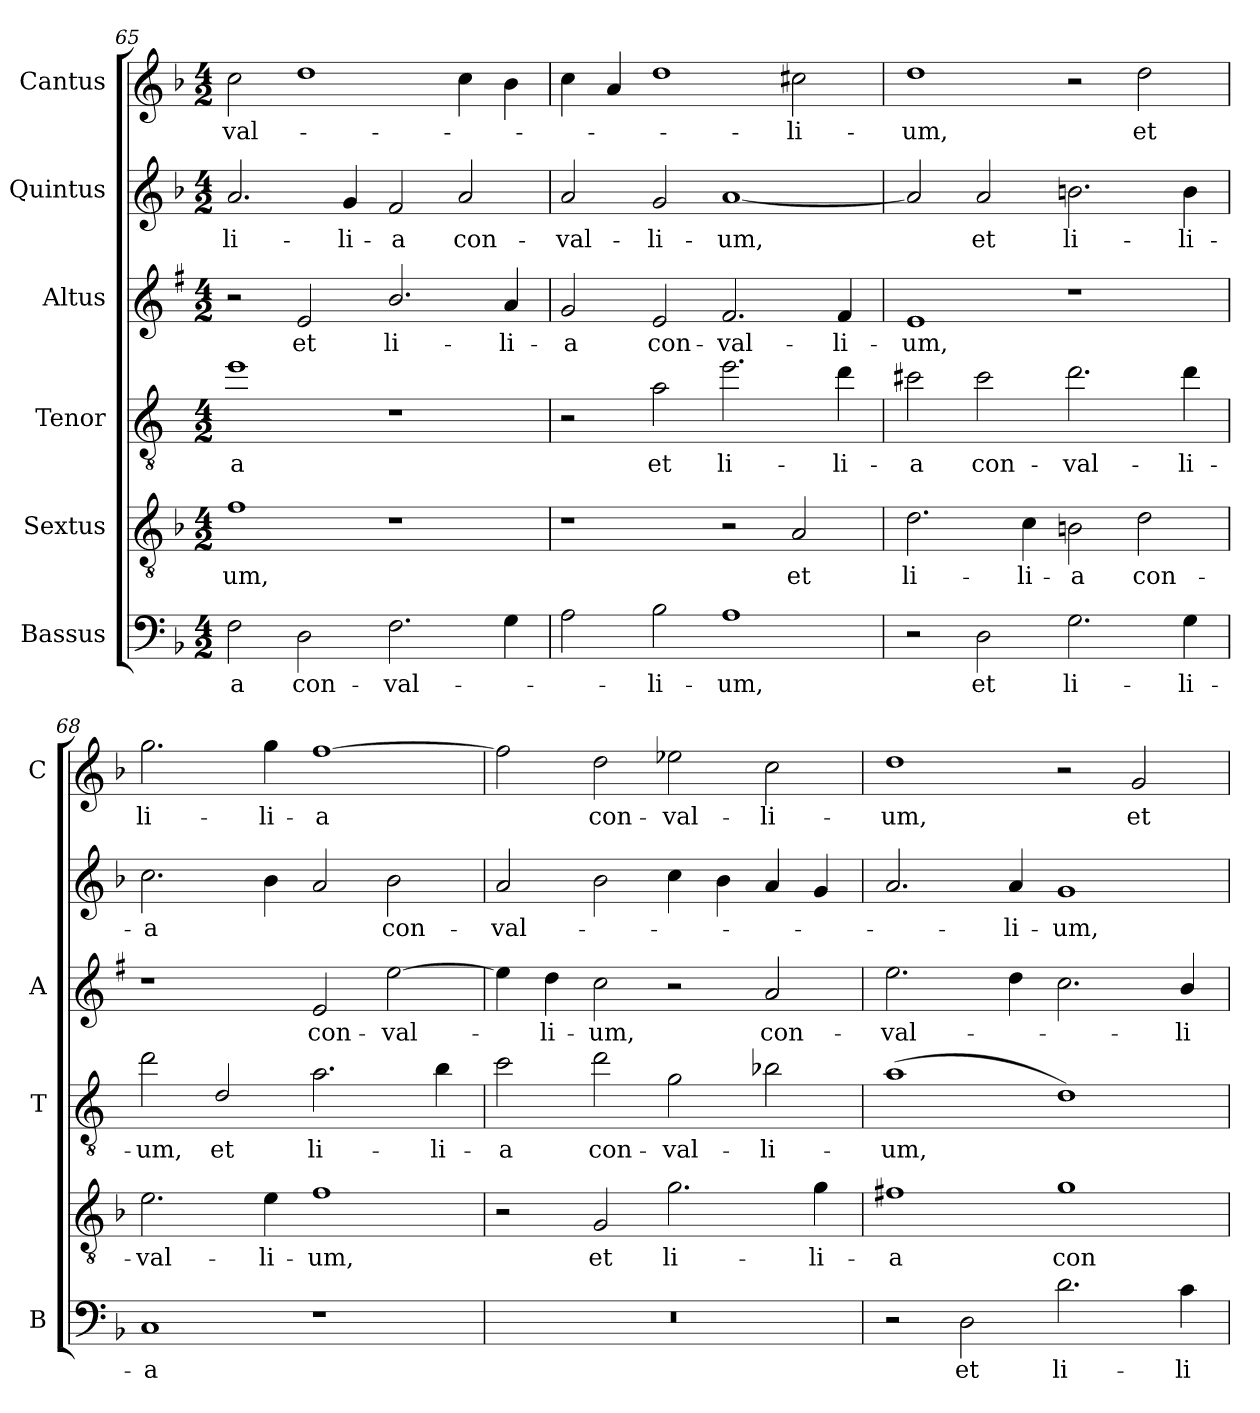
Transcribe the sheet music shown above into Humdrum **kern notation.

**kern	**text	**kern	**text	**kern	**text	**kern	**text	**kern	**text	**kern	**text
*part6	*part6	*part5	*part5	*part4	*part4	*part3	*part3	*part2	*part2	*part1	*part1
*staff6	*staff6	*staff5	*staff5	*staff4	*staff4	*staff3	*staff3	*staff2	*staff2	*staff1	*staff1
*I"Bassus	*	*I"Sextus	*	*I"Tenor	*	*I"Altus	*	*I"Quintus	*	*I"Cantus	*
*I'B	*	*	*	*I'T	*	*I'A	*	*	*	*I'C	*
*clefF4	*	*clefGv2	*	*clefGv2	*	*clefG2	*	*clefG2	*	*clefG2	*
*	*	*	*	*ITrd4c7	*	*ITrd1c2	*	*	*	*	*
*k[b-]	*	*k[b-]	*	*k[b-]	*	*k[b-]	*	*k[b-]	*	*k[b-]	*
*F:	*	*F:	*	*F:	*	*F:	*	*F:	*	*F:	*
*M4/2	*	*M4/2	*	*M4/2	*	*M4/2	*	*M4/2	*	*M4/2	*
=65	=65	=65	=65	=65	=65	=65	=65	=65	=65	=65	=65
!	!LO:LY:b	!	!LO:LY:b	!	!LO:LY:b	!	!	!	!LO:LY:b	!	!LO:LY:b
2F\	-a	1f	-um,	1a	-a	2r	.	2.a/	li-	2cc\	-val-
!	!LO:LY:b	!	!	!	!	!	!LO:LY:b	!	!	!	!
2D\	con-	.	.	.	.	2d/	et	.	.	1dd	.
!	!	!	!	!	!	!	!	!	!LO:LY:b	!	!
.	.	.	.	.	.	.	.	4g/	-li-	.	.
!	!LO:LY:b	!	!	!	!	!	!LO:LY:b	!	!LO:LY:b	!	!
2.F\	-val-	1r	.	1r	.	2.a/	li-	2f/	-a	.	.
!	!	!	!	!	!	!	!	!	!LO:LY:b	!	!
.	.	.	.	.	.	.	.	2a/	con-	4cc\	.
!	!	!	!	!	!	!	!LO:LY:b	!	!	!	!
4G\	.	.	.	.	.	4g/	-li-	.	.	4b-\	.
=66	=66	=66	=66	=66	=66	=66	=66	=66	=66	=66	=66
!	!	!	!	!	!	!	!LO:LY:b	!	!LO:LY:b	!	!
2A\	.	1r	.	2r	.	2f/	-a	2a/	-val-	4cc\	.
.	.	.	.	.	.	.	.	.	.	4a/	.
!	!LO:LY:b	!	!	!	!LO:LY:b	!	!LO:LY:b	!	!LO:LY:b	!	!
2B-\	-li-	.	.	2d\	et	2d/	con-	2g/	-li-	1dd	.
!	!LO:LY:b	!	!	!	!LO:LY:b	!	!LO:LY:b	!	!LO:LY:b	!	!
1A	-um,	2r	.	2.a\	li-	2.e/	-val-	[1a	-um,	.	.
!	!	!	!LO:LY:b	!	!	!	!	!	!	!	!LO:LY:b
.	.	2A/	et	.	.	.	.	.	.	2cc#X\	-li-
!	!	!	!	!	!LO:LY:b	!	!LO:LY:b	!	!	!	!
.	.	.	.	4g\	-li-	4e/	-li-	.	.	.	.
=67	=67	=67	=67	=67	=67	=67	=67	=67	=67	=67	=67
!	!	!	!LO:LY:b	!	!LO:LY:b	!	!LO:LY:b	!	!	!	!LO:LY:b
2r	.	2.d\	li-	2f#X\	-a	1d	-um,	2a/]	.	1dd	-um,
!	!LO:LY:b	!	!	!	!LO:LY:b	!	!	!	!LO:LY:b	!	!
2D\	et	.	.	2f#\	con-	.	.	2a/	et	.	.
!	!	!	!LO:LY:b	!	!	!	!	!	!	!	!
.	.	4c\	-li-	.	.	.	.	.	.	.	.
!	!LO:LY:b	!	!LO:LY:b	!	!LO:LY:b	!	!	!	!LO:LY:b	!	!
2.G\	li-	2Bn\	-a	2.g\	-val-	1r	.	2.bn\	li-	2r	.
!	!	!	!LO:LY:b	!	!	!	!	!	!	!	!LO:LY:b
.	.	2d\	con-	.	.	.	.	.	.	2dd\	et
!	!LO:LY:b	!	!	!	!LO:LY:b	!	!	!	!LO:LY:b	!	!
4G\	-li-	.	.	4g\	-li-	.	.	4b\	-li-	.	.
=68	=68	=68	=68	=68	=68	=68	=68	=68	=68	=68	=68
!	!LO:LY:b	!	!LO:LY:b	!	!LO:LY:b	!	!	!	!LO:LY:b	!	!LO:LY:b
1C	-a	2.e\	-val-	2g\	-um,	1r	.	2.cc\	-a	2.gg\	li-
!	!	!	!	!	!LO:LY:b	!	!	!	!	!	!
.	.	.	.	2G/	et	.	.	.	.	.	.
!	!	!	!LO:LY:b	!	!	!	!	!	!	!	!LO:LY:b
.	.	4e\	-li-	.	.	.	.	4b-\	.	4gg\	-li-
!	!	!	!LO:LY:b	!	!LO:LY:b	!	!LO:LY:b	!	!	!	!LO:LY:b
1r	.	1f	-um,	2.d\	li-	2d/	con-	2a/	.	[1ff	-a
!	!	!	!	!	!	!	!LO:LY:b	!	!LO:LY:b	!	!
.	.	.	.	.	.	[2dd\	-val-	2b-\	con-	.	.
!	!	!	!	!	!LO:LY:b	!	!	!	!	!	!
.	.	.	.	4e\	-li-	.	.	.	.	.	.
!!LO:LB:g=z
=69	=69	=69	=69	=69	=69	=69	=69	=69	=69	=69	=69
!	!	!	!	!	!LO:LY:b	!	!	!	!LO:LY:b	!	!
0r	.	2r	.	2f\	-a	4dd\]	.	2a/	-val-	2ff\]	.
!	!	!	!	!	!	!	!LO:LY:b	!	!	!	!
.	.	.	.	.	.	4cc\	-li-	.	.	.	.
!	!	!	!LO:LY:b	!	!LO:LY:b	!	!LO:LY:b	!	!	!	!LO:LY:b
.	.	2G/	et	2g\	con-	2b-\	-um,	2b-\	.	2dd\	con-
!	!	!	!LO:LY:b	!	!LO:LY:b	!	!	!	!	!	!LO:LY:b
.	.	2.g\	li-	2c\	-val-	2r	.	4cc\	.	2ee-X\	-val-
.	.	.	.	.	.	.	.	4b-\	.	.	.
!	!	!	!	!	!LO:LY:b	!	!LO:LY:b	!	!	!	!LO:LY:b
.	.	.	.	2e-X\	-li-	2g/	con-	4a/	.	2cc\	-li-
!	!	!	!LO:LY:b	!	!	!	!	!	!	!	!
.	.	4g\	-li-	.	.	.	.	4g/	.	.	.
=70	=70	=70	=70	=70	=70	=70	=70	=70	=70	=70	=70
!	!	!	!LO:LY:b	!	!LO:LY:b	!	!LO:LY:b	!	!	!	!LO:LY:b
2r	.	1f#X	-a	(>1d	-um,	2.dd\	-val-	2.a/	.	1dd	-um,
!	!LO:LY:b	!	!	!	!	!	!	!	!	!	!
2D\	et	.	.	.	.	.	.	.	.	.	.
!	!	!	!	!	!	!	!	!	!LO:LY:b	!	!
.	.	.	.	.	.	4cc\	.	4a/	-li-	.	.
!	!LO:LY:b	!	!LO:LY:b	!	!	!	!	!	!LO:LY:b	!	!
2.d\	li-	1g	con-	1G)	.	2.b-\	.	1g	-um,	2r	.
!	!	!	!	!	!	!	!	!	!	!	!LO:LY:b
.	.	.	.	.	.	.	.	.	.	2g/	et
!	!LO:LY:b	!	!	!	!	!	!LO:LY:b	!	!	!	!
4c\	-li-	.	.	.	.	4a/	-li-	.	.	.	.
=	=	=	=	=	=	=	=	=	=	=	=
*-	*-	*-	*-	*-	*-	*-	*-	*-	*-	*-	*-
